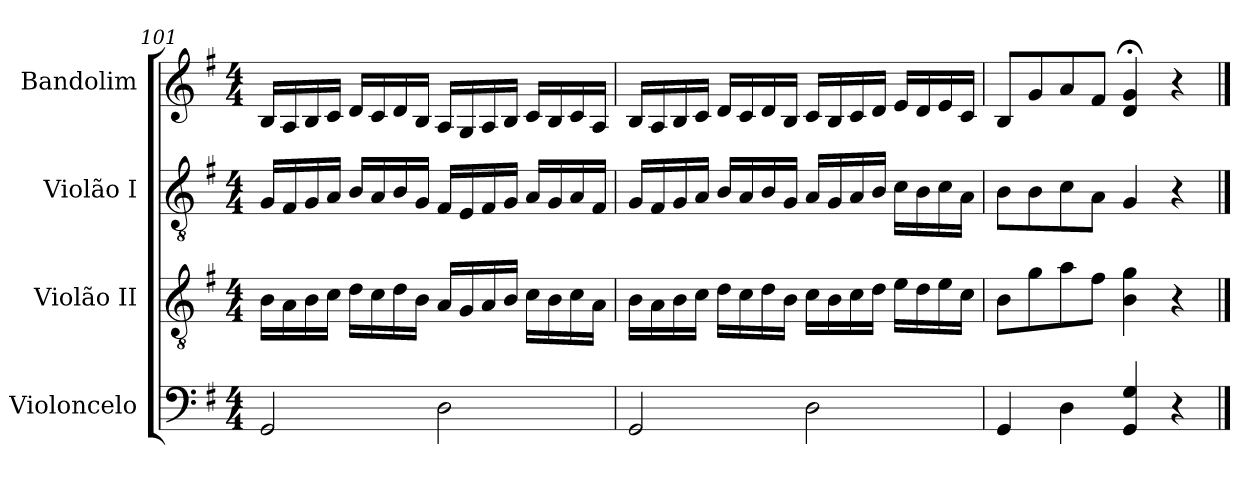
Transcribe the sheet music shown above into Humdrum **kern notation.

**kern	**kern	**kern	**kern
*part4	*part3	*part2	*part1
*staff4	*staff3	*staff2	*staff1
*I"Violoncelo	*I"Violão II	*I"Violão I	*I"Bandolim
*I'Vc.	*I'Viol. II	*I'Viol. I	*I'Bdl.
*clefF4	*clefGv2	*clefGv2	*clefG2
*k[f#]	*k[f#]	*k[f#]	*k[f#]
*M4/4	*M4/4	*M4/4	*M4/4
=101	=101	=101	=101
2GG/	16B\LL	16G/LL	16B/LL
.	16A\	16F#/	16A/
.	16B\	16G/	16B/
.	16c\JJ	16A/JJ	16c/JJ
.	16d\LL	16B/LL	16d/LL
.	16c\	16A/	16c/
.	16d\	16B/	16d/
.	16B\JJ	16G/JJ	16B/JJ
2D\	16A/LL	16F#/LL	16A/LL
.	16G/	16E/	16G/
.	16A/	16F#/	16A/
.	16B/JJ	16G/JJ	16B/JJ
.	16c\LL	16A/LL	16c/LL
.	16B\	16G/	16B/
.	16c\	16A/	16c/
.	16A\JJ	16F#/JJ	16A/JJ
!!LO:PB:g=z
=102	=102	=102	=102
2GG/	16B\LL	16G/LL	16B/LL
.	16A\	16F#/	16A/
.	16B\	16G/	16B/
.	16c\JJ	16A/JJ	16c/JJ
.	16d\LL	16B/LL	16d/LL
.	16c\	16A/	16c/
.	16d\	16B/	16d/
.	16B\JJ	16G/JJ	16B/JJ
2D\	16c\LL	16A/LL	16c/LL
.	16B\	16G/	16B/
.	16c\	16A/	16c/
.	16d\JJ	16B/JJ	16d/JJ
.	16e\LL	16c\LL	16e/LL
.	16d\	16B\	16d/
.	16e\	16c\	16e/
.	16c\JJ	16A\JJ	16c/JJ
=103	=103	=103	=103
4GG/	8B\L	8B\L	8B/L
.	8g\	8B\	8g/
4D\	8a\	8c\	8a/
.	8f#\J	8A\J	8f#/J
4GG/ 4G/	4B\ 4g\	4G/	4d/;< 4g/;<
4r	4r	4r	4r
==	==	==	==
*-	*-	*-	*-
